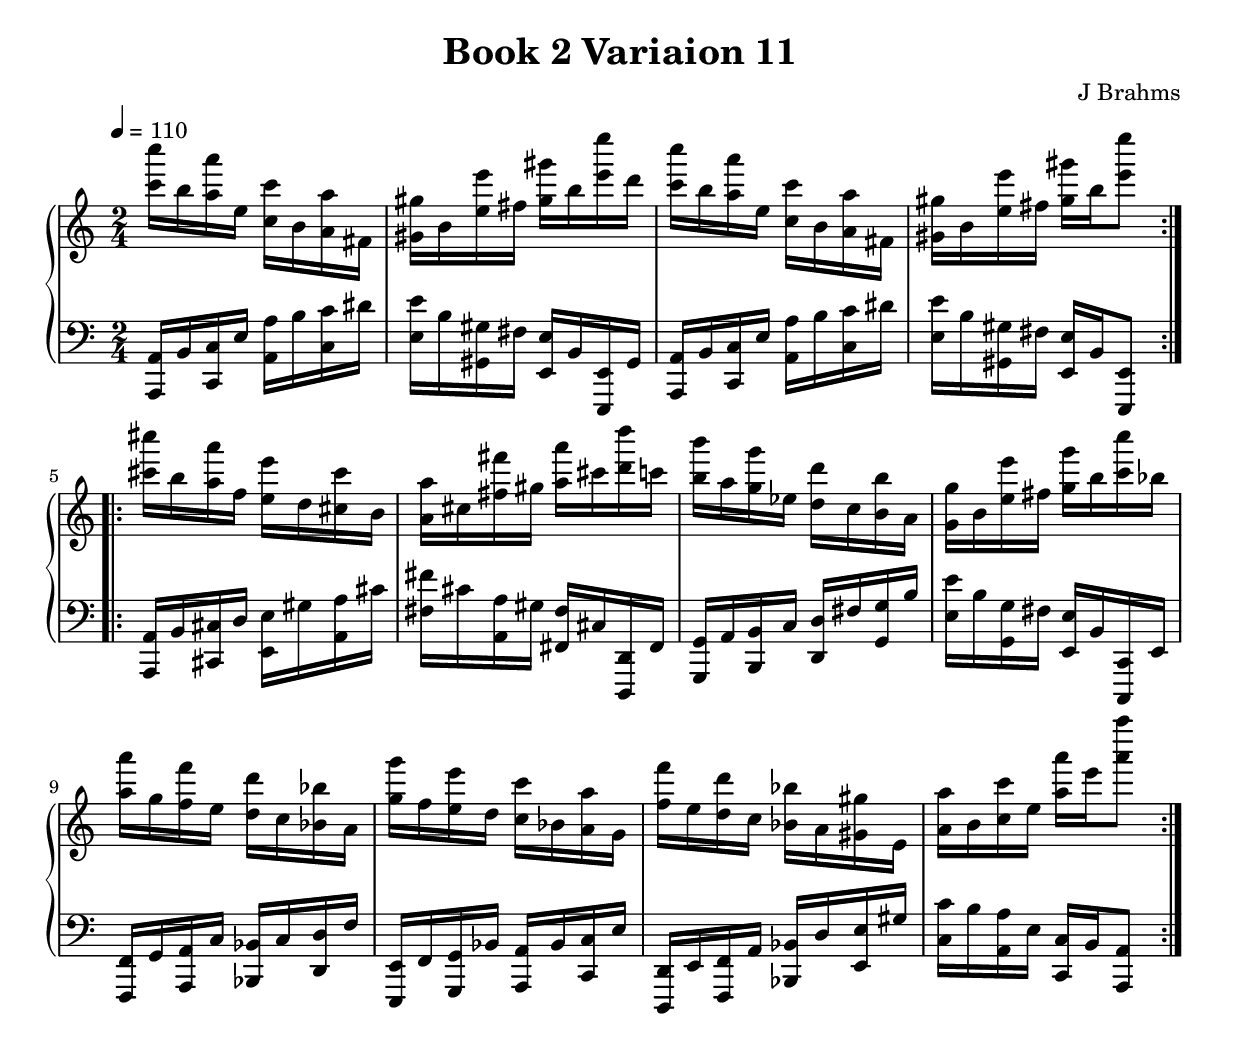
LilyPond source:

\version "2.24.3"

\header {
  title = "Book 2 Variaion 11"
  composer = "J Brahms"
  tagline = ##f
}

vOne = {
\absolute
\repeat volta 2 {
    <c''' c''''>16 b'' <a'' a'''> e'' <c'' c'''> b' <a' a''> fis' <gis' gis''> b' <e'' e'''> fis'' <gis'' gis'''> b'' <e'''' e'''> d'''
    <c''' c''''> b'' <a'' a'''> e'' <c'' c'''> b' <a' a''> fis' <gis' gis''> b' <e'' e'''> fis'' <gis'' gis'''> b'' <e'''' e'''>8
    }
\repeat volta 2 {
   <cis''' cis''''>16  b'' <a'' a'''> f'' <e'' e'''> d'' <cis'' cis'''> b' <a' a''> cis'' <fis'' fis'''> gis'' <a'' a'''> cis''' <d''' d''''> c'''
   <b'' b'''> a'' <g'' g'''> ees'' <d'' d'''> c'' <b' b''> a' <g' g''> b' <e'' e'''> fis'' <g'' g'''> b'' <c''' c''''> bes''
   <a'' a'''> g'' <f'' f'''> e'' <d'' d'''> c'' <bes' bes''> a' <g'' g'''> f'' <e'' e'''> d'' <c'' c'''> bes' <a' a''> g'
   <f'' f'''> e'' <d'' d'''> c'' <bes' bes''> a' <gis' gis''> e' <a' a''> b' <c'' c'''> e'' <a'' a'''> e''' <a'''' a'''>8
  }
}

vTwo = {
  \repeat volta 2 {
    <a,, a,>16 b, <c, c> e <a, a> b <c c'> dis' <e e'> b <gis, gis> fis <e, e> b, <e,, e,> gis,
    <a,, a,> b, <c, c>  e <a, a> b <c c'> dis' <e e'> b <gis, gis> fis <e, e> b, <e,, e,>8
    }
  \repeat volta 2 {
     <a,, a,>16 b, <cis, cis> d <e, e> gis <a, a> cis' <fis fis'> cis' <a, a> gis <fis, fis> cis <d,, d,> fis,
     <g,, g,> a, <b,, b,> c <d, d> fis <g, g> b <e e'> b <g, g> fis <e, e> b, <c,, c,> e,
     <f,, f,> g, <a,, a,> c <bes,, bes,> c <d, d> f <e,, e,> f, <g,, g,> bes, <a,, a,> bes, <c, c> e
     <d,, d,> e, <f,, f,> a, <bes,, bes,> d <e, e> gis <c c'> b <a, a> e <c, c> b, <a,, a,>8
  }
}

\score {
  \new PianoStaff <<
    \new Staff = "up" \with {
      \override StaffGrouper.staff-staff-spacing.padding = #10
    } {
      \clef "treble"
      \time 2/4
      \key a \minor
      \tempo 4 = 110
      \vOne
    }
    \new Staff = "down" \with {
      \override StaffGrouper.staff-staff-spacing.padding = #10
    } {
      \clef "bass"
      \time 2/4
      \key a \minor
      \vTwo
    }
  >>

\layout {
  indent = 0
  \context {
    \Score
  }
}
\midi {}
}